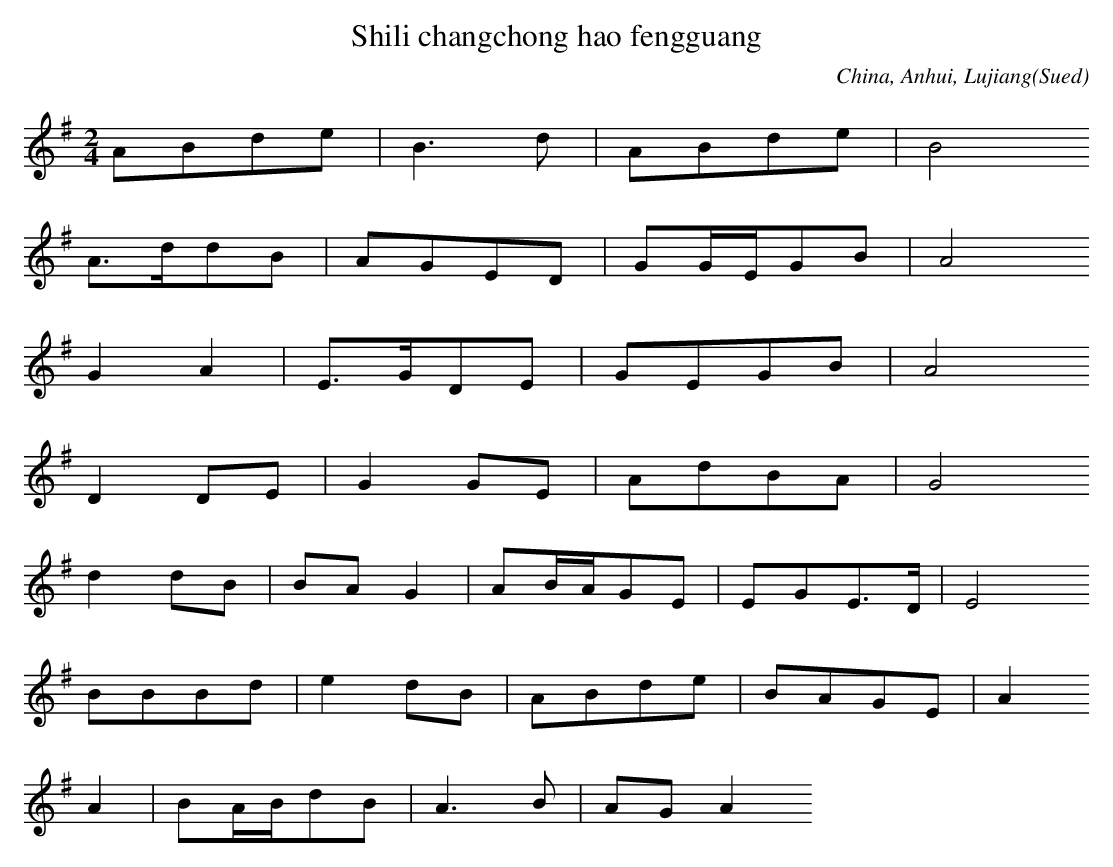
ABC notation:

X:1
T: Shili changchong hao fengguang
O: China, Anhui, Lujiang(Sued)
M: 2/4
L: 1/16
K: G
A2B2d2e2 | B6d2 | A2B2d2e2 | B8
A3dd2B2 | A2G2E2D2 | G2GEG2B2 | A8
G4A4 | E3GD2E2 | G2E2G2B2 | A8
D4D2E2 | G4G2E2 | A2d2B2A2 | G8
d4d2B2 | B2A2G4 | A2BAG2E2 | E2G2E3D | E8
B2B2B2d2 | e4d2B2 | A2B2d2e2 | B2A2G2E2 | A4
A4 | B2ABd2B2 | A6B2 | A2G2A4
